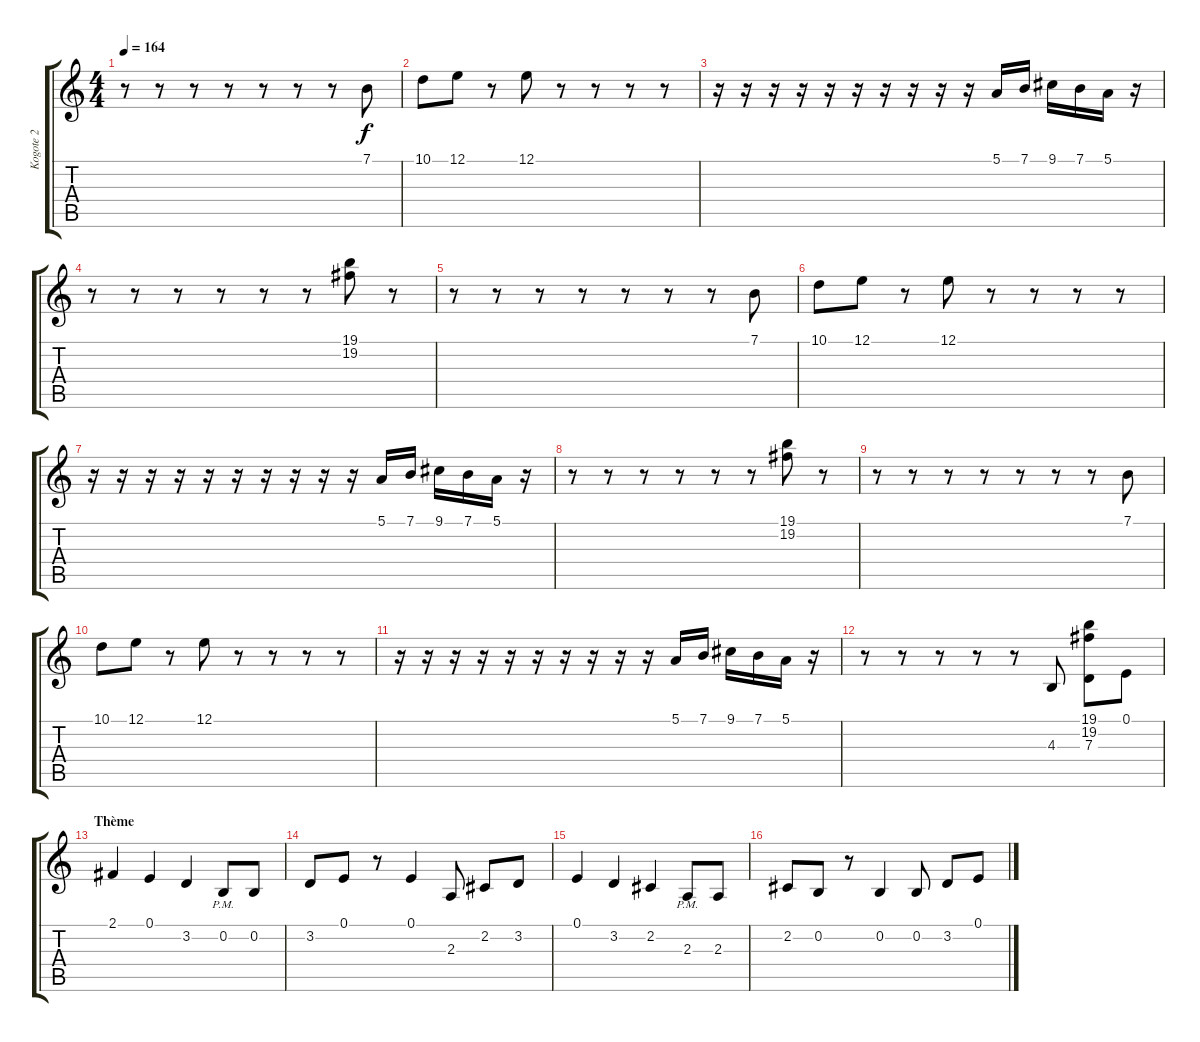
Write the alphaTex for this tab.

\track ("Kogote 2" "Kogote 2") {instrument trombone}
\staff {score tabs}
\tuning (E4 B3 G3 D3 A2 E2) {hide}
\ts (4 4)
\tempo 164
\clef g2
\ks c
r.8{dy f} r.8 r.8 r.8 r.8 r.8 r.8 7.1.8 |
10.1.8 12.1.8 r.8 12.1.8 r.8 r.8 r.8 r.8 |
r.16 r.16 r.16 r.16 r.16 r.16 r.16 r.16 r.16 r.16 5.1.16 7.1.16 9.1.16 7.1.16 5.1.16 r.16 |
r.8 r.8 r.8 r.8 r.8 r.8 (19.1 19.2).8 r.8 |
r.8{instrument brasssection} r.8 r.8 r.8 r.8 r.8 r.8 7.1.8 |
10.1.8 12.1.8 r.8 12.1.8 r.8 r.8 r.8 r.8 |
r.16 r.16 r.16 r.16 r.16 r.16 r.16 r.16 r.16 r.16 5.1.16 7.1.16 9.1.16 7.1.16 5.1.16 r.16 |
r.8 r.8 r.8 r.8 r.8 r.8 (19.1 19.2).8 r.8 |
r.8 r.8 r.8 r.8 r.8 r.8 r.8 7.1.8 |
10.1.8 12.1.8 r.8 12.1.8 r.8 r.8 r.8 r.8 |
r.16 r.16 r.16 r.16 r.16 r.16 r.16 r.16 r.16 r.16 5.1.16 7.1.16 9.1.16 7.1.16 5.1.16 r.16 |
r.8 r.8 r.8 r.8 r.8 4.3.8 (19.1 19.2 7.3).8{instrument trombone} 0.1.8 |
\section ("" "Thème")
2.1.4 0.1.4 3.2.4 0.2{pm}.8 0.2.8 |
3.2.8 0.1.8 r.8 0.1.4 2.3.8 2.2.8 3.2.8 |
0.1.4 3.2.4 2.2.4 2.3{pm}.8 2.3.8 |
2.2.8 0.2.8 r.8 0.2.4 0.2.8 3.2.8 0.1.8
